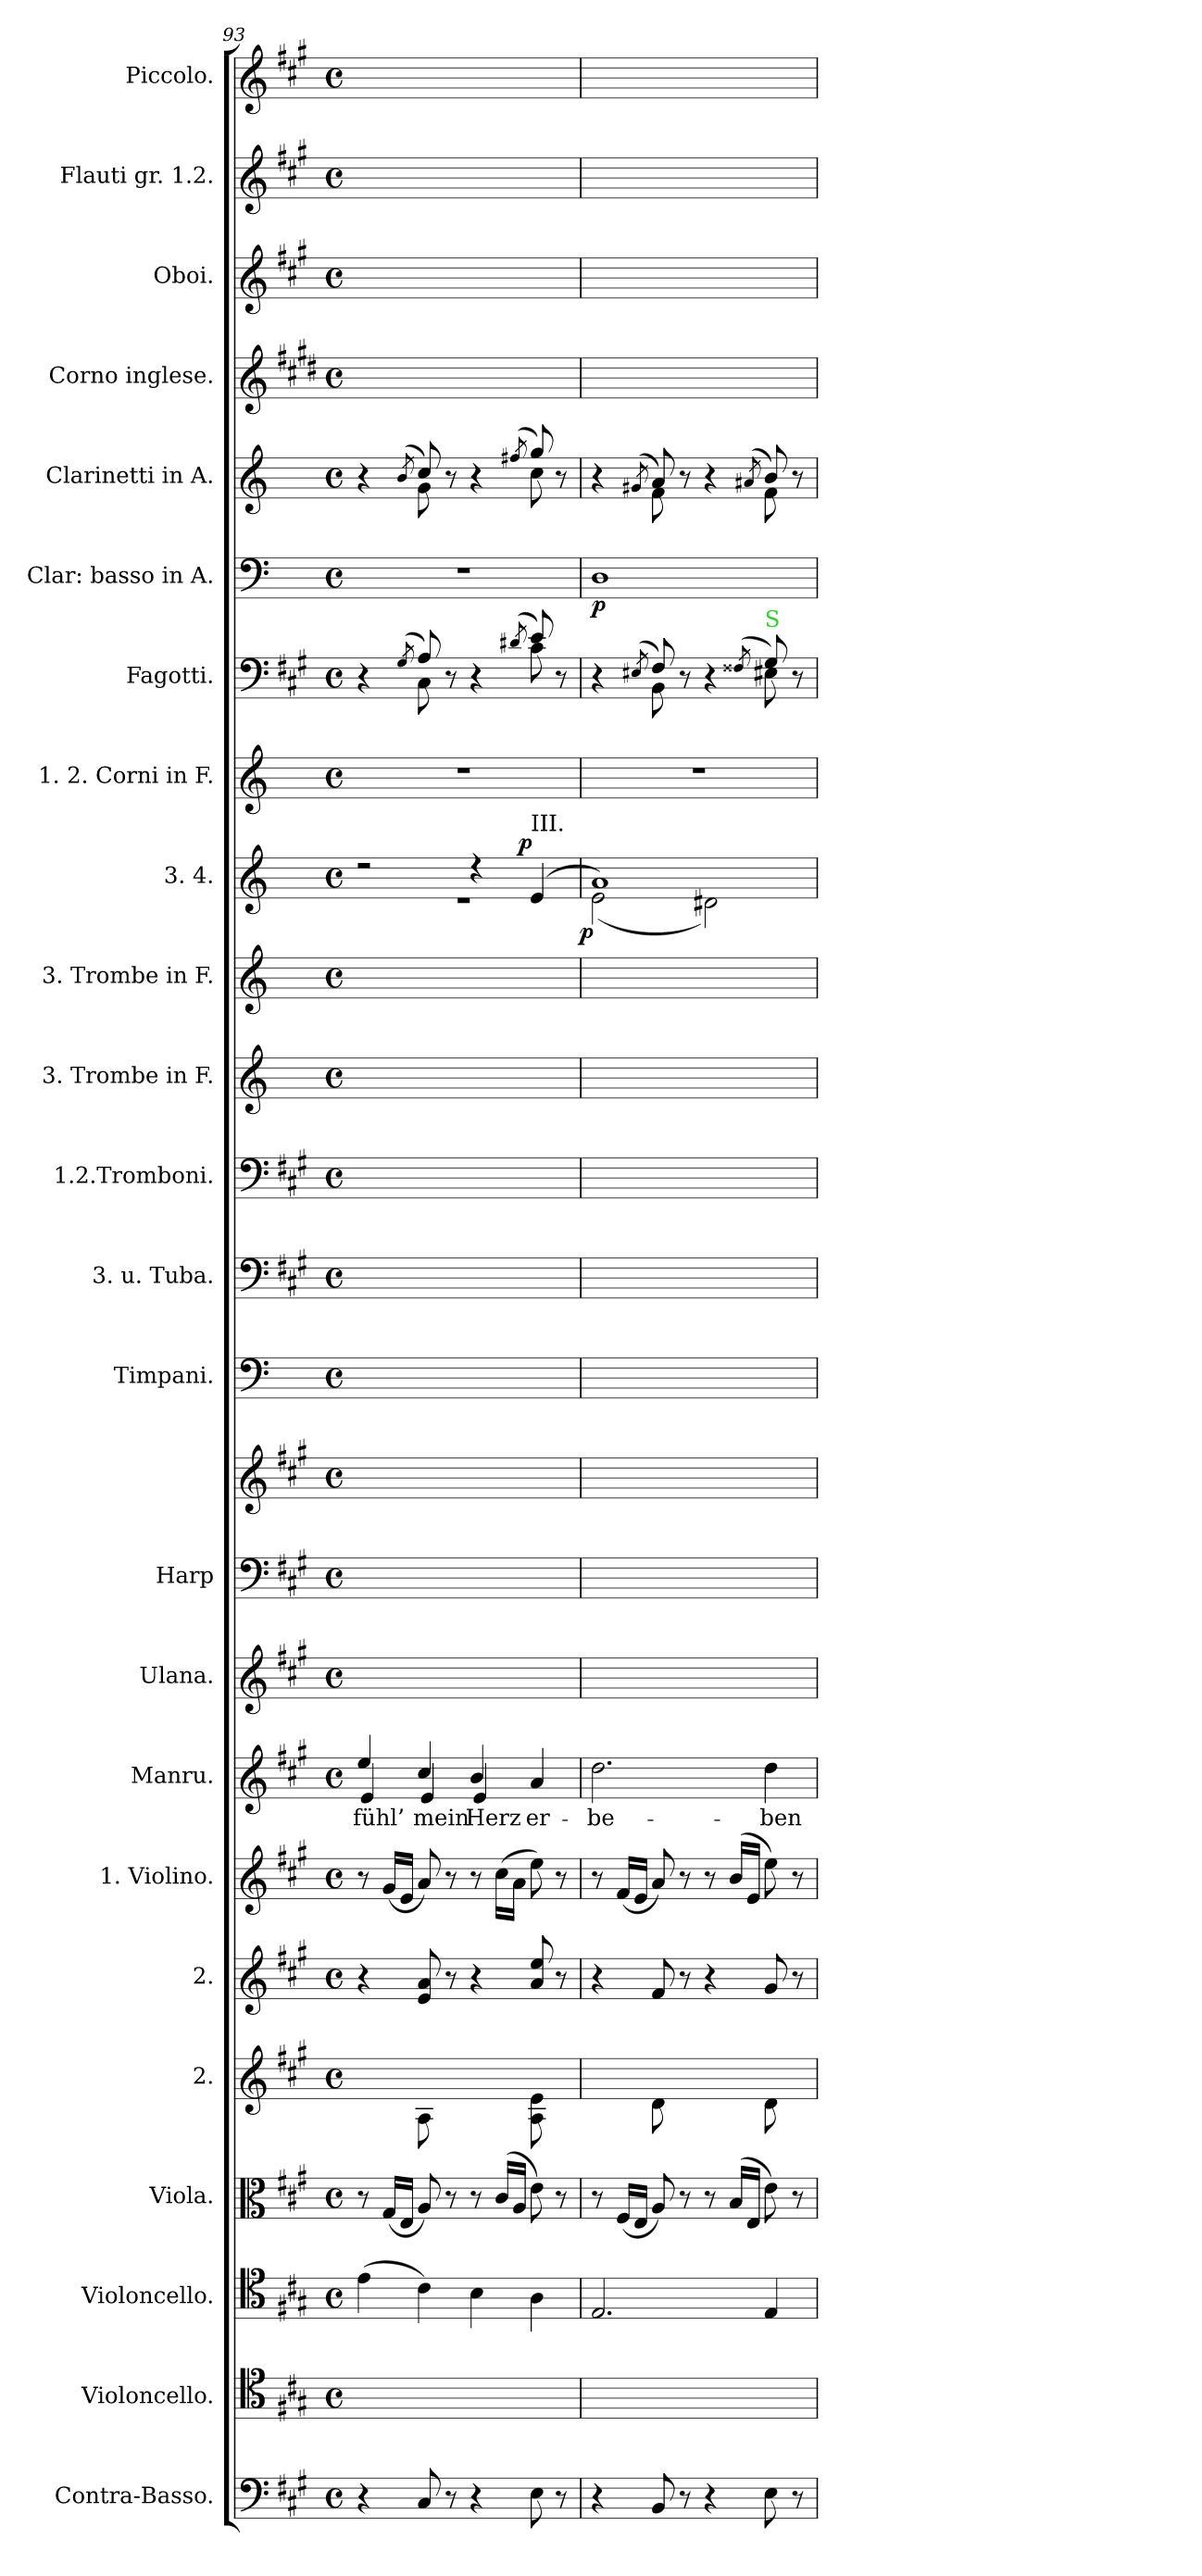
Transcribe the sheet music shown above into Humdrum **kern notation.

**kern	**kern	**kern	**kern	**kern	**kern	**kern	**kern	**text	**kern	**kern	**kern	**kern	**kern	**kern	**kern	**kern	**kern	**dynam	**kern	**kern	**kern	**dynam	**kern	**kern	**kern	**kern	**kern
*part24	*part23	*part22	*part21	*part20	*part19	*part18	*part17	*part17	*part16	*part15	*part15	*part14	*part13	*part12	*part11	*part10	*part9	*part9	*part8	*part7	*part6	*part6	*part5	*part4	*part3	*part2	*part1
*staff25	*staff24	*staff23	*staff22	*staff21	*staff20	*staff19	*staff18	*staff18	*staff17	*staff16	*staff15	*staff14	*staff13	*staff12	*staff11	*staff10	*staff9	*staff9	*staff8	*staff7	*staff6	*staff6	*staff5	*staff4	*staff3	*staff2	*staff1
*I"Contra-Basso.	*I"Violoncello.	*I"Violoncello.	*I"Viola.	*I"2.	*I"2.	*I"1. Violino.	*I"Manru.	*	*I"Ulana.	*I"Harp	*	*I"Timpani.	*I"3. u. Tuba.	*I"1.2.Tromboni.	*I"3. Trombe in F.	*I"3. Trombe in F.	*I"3. 4.	*	*I"1. 2. Corni in F.	*I"Fagotti.	*I"Clar: basso in A.	*	*I"Clarinetti in A.	*I"Corno inglese.	*I"Oboi.	*I"Flauti gr. 1.2.	*I"Piccolo.
*I'C.-B.	*	*	*I'Vl.	*	*	*I'1. Viol.	*	*	*	*	*	*I'Timp.	*I'3. u. Tub.	*I'1.2. Tromb.	*	*I'Trombe.	*	*	*I'1. 2. Corni.	*I'Fag.	*I'basso.	*	*I'1.2. Clar. A.	*I'Cor.ingl.	*I'Ob.	*I'Fl.	*
*clefF4	*clefC4	*clefC4	*clefC3	*clefG2	*clefG2	*clefG2	*clefG2	*	*clefG2	*clefF4	*clefG2	*clefF4	*clefF4	*clefF4	*clefG2	*clefG2	*clefG2	*	*clefG2	*clefF4	*clefF4	*	*clefG2	*clefG2	*clefG2	*clefG2	*clefG2
*	*	*	*	*	*	*	*ITrd8c12	*	*	*	*	*	*	*	*ITrd-3c-5	*ITrd-3c-5	*ITrd4c7	*	*ITrd4c7	*	*ITrd2c3	*	*ITrd2c3	*ITrd4c7	*	*	*
*k[f#c#g#]	*k[f#c#g#]	*k[f#c#g#]	*k[f#c#g#]	*k[f#c#g#]	*k[f#c#g#]	*k[f#c#g#]	*k[f#c#g#]	*	*k[f#c#g#]	*k[f#c#g#]	*k[f#c#g#]	*k[]	*k[f#c#g#]	*k[f#c#g#]	*k[b-]	*k[b-]	*k[b-]	*	*k[b-]	*k[f#c#g#]	*k[f#c#g#]	*	*k[f#c#g#]	*k[f#c#g#]	*k[f#c#g#]	*k[f#c#g#]	*k[f#c#g#]
*M4/4	*M4/4	*M4/4	*M4/4	*M4/4	*M4/4	*M4/4	*M4/4	*	*M4/4	*M4/4	*M4/4	*M4/4	*M4/4	*M4/4	*M4/4	*M4/4	*M4/4	*	*M4/4	*M4/4	*M4/4	*	*M4/4	*M4/4	*M4/4	*M4/4	*M4/4
*met(c)	*met(c)	*met(c)	*met(c)	*met(c)	*met(c)	*met(c)	*met(c)	*	*met(c)	*met(c)	*met(c)	*met(c)	*met(c)	*met(c)	*met(c)	*met(c)	*met(c)	*	*met(c)	*met(c)	*met(c)	*	*met(c)	*met(c)	*met(c)	*met(c)	*met(c)
=93	=93	=93	=93	=93	=93	=93	=93	=93	=93	=93	=93	=93	=93	=93	=93	=93	=93	=93	=93	=93	=93	=93	=93	=93	=93	=93	=93
*	*	*	*	*	*	*	*^	*	*	*	*	*	*	*	*	*	*^	*	*	*^	*	*	*^	*	*	*	*
4r	(4e\yy	(4e\	8r	4ryy	4r	8r	4e!/	4E/	fühl’	1ryy	1ryy	1ryy	1ryy	1ryy	1ryy	1ryy	1ryy	2r	1re	.	1r	4r	4ryy	1r	.	4r	4ryy	1ryy	1ryy	1ryy	1ryy
.	.	.	(16G#/LL	.	.	(16g#/LL	.	.	.	.	.	.	.	.	.	.	.	.	.	.	.	.	.	.	.	.	.	.	.	.	.
.	.	.	16E/JJ	.	.	16e/JJ	.	.	.	.	.	.	.	.	.	.	.	.	.	.	.	.	.	.	.	.	.	.	.	.	.
.	.	.	.	.	.	.	.	.	.	.	.	.	.	.	.	.	.	.	.	.	.	(8qG#/	.	.	.	(8qg#/	.	.	.	.	.
8C#/	4c#\yy)	4c#\)	8A/)	8A\	8e/ 8a/	8a/)	4c#!/	4E/	mein	.	.	.	.	.	.	.	.	.	.	.	.	8A/)	8C#\	.	.	8a/)	8e\	.	.	.	.
8r	.	.	8r	8ryy	8r	8r	.	.	.	.	.	.	.	.	.	.	.	.	.	.	.	8r	8ryy	.	.	8r	8ryy	.	.	.	.
4r	4B\yy	4B\	8r	4ryy	4r	8r	4B!/	4E/	Herz	.	.	.	.	.	.	.	.	4rdd	.	.	.	4r	4ryy	.	.	4r	4ryy	.	.	.	.
.	.	.	(16c#/LL	.	.	(16cc#\LL	.	.	.	.	.	.	.	.	.	.	.	.	.	.	.	.	.	.	.	.	.	.	.	.	.
.	.	.	16A/JJ	.	.	16a\JJ	.	.	.	.	.	.	.	.	.	.	.	.	.	.	.	.	.	.	.	.	.	.	.	.	.
.	.	.	.	.	.	.	.	.	.	.	.	.	.	.	.	.	.	.	.	.	.	(8qd#X/	.	.	.	(8qdd#X/	.	.	.	.	.
!	!	!	!	!	!	!	!	!	!	!	!	!	!	!	!	!	!	!LO:TX:a:t=III.	!	!	!	!	!	!	!	!	!	!	!	!	!
!	!	!	!	!	!	!	!	!	!	!	!	!	!	!	!	!	!	!	!	!LO:DY:a:rj	!	!	!	!	!	!	!	!	!	!	!
8E\	4A\yy	4A\	8e\)	8A\ 8e\	8a/ 8ee/	8ee\)	4A/	4ryy	er-	.	.	.	.	.	.	.	.	(4A/	.	p	.	8e/)	8c#\	.	.	8ee/)	8a\	.	.	.	.
8r	.	.	8r	8ryy	8r	8r	.	.	.	.	.	.	.	.	.	.	.	.	.	.	.	8r	8ryy	.	.	8r	8ryy	.	.	.	.
*	*	*	*	*	*	*	*v	*v	*	*	*	*	*	*	*	*	*	*	*	*	*	*	*	*	*	*	*	*	*	*	*
=94	=94	=94	=94	=94	=94	=94	=94	=94	=94	=94	=94	=94	=94	=94	=94	=94	=94	=94	=94	=94	=94	=94	=94	=94	=94	=94	=94	=94	=94	=94
!	!	!	!	!	!	!	!	!	!	!	!	!	!	!	!	!	!	!	!LO:DY:b:rj	!	!	!	!	!	!	!	!	!	!	!
4r	2.E/yy	2.E/	8r	4ryy	4r	8r	2.d\	-be-	1ryy	1ryy	1ryy	1ryy	1ryy	1ryy	1ryy	1ryy	1d)	(2A\	p	1r	4r	4ryy	1BB	p	4r	4ryy	1ryy	1ryy	1ryy	1ryy
.	.	.	(16F#/LL	.	.	(16f#/LL	.	.	.	.	.	.	.	.	.	.	.	.	.	.	.	.	.	.	.	.	.	.	.	.
.	.	.	16E/JJ	.	.	16e/JJ	.	.	.	.	.	.	.	.	.	.	.	.	.	.	.	.	.	.	.	.	.	.	.	.
.	.	.	.	.	.	.	.	.	.	.	.	.	.	.	.	.	.	.	.	.	(8qE#X/	.	.	.	(8qe#X/	.	.	.	.	.
8BB/	.	.	8A/)	8d\	8f#/	8a/)	.	.	.	.	.	.	.	.	.	.	.	.	.	.	8F#/)	8BB\	.	.	8f#/)	8d\	.	.	.	.
8r	.	.	8r	8ryy	8r	8r	.	.	.	.	.	.	.	.	.	.	.	.	.	.	8r	8ryy	.	.	8r	8ryy	.	.	.	.
4r	.	.	8r	4ryy	4r	8r	.	.	.	.	.	.	.	.	.	.	.	2G#X\)	.	.	4r	4ryy	.	.	4r	4ryy	.	.	.	.
.	.	.	(16B/LL	.	.	(16b/LL	.	.	.	.	.	.	.	.	.	.	.	.	.	.	.	.	.	.	.	.	.	.	.	.
.	.	.	16E/JJ	.	.	16e/JJ	.	.	.	.	.	.	.	.	.	.	.	.	.	.	.	.	.	.	.	.	.	.	.	.
.	.	.	.	.	.	.	.	.	.	.	.	.	.	.	.	.	.	.	.	.	(8qF##X/	.	.	.	(8qf##X/	.	.	.	.	.
!	!	!	!	!	!	!	!	!	!	!	!	!	!	!	!	!	!	!	!	!	!LO:TX:a:color=limegreen:t=S	!	!	!	!	!	!	!	!	!
8E\	4E/yy	4E/	8e\)	8d\	8g#/	8ee\)	4d\	-ben	.	.	.	.	.	.	.	.	.	.	.	.	8G#/)	8E#X\	.	.	8g#/)	8d\	.	.	.	.
8r	.	.	8r	8ryy	8r	8r	.	.	.	.	.	.	.	.	.	.	.	.	.	.	8r	8ryy	.	.	8r	8ryy	.	.	.	.
*	*	*	*	*	*	*	*	*	*	*	*	*	*	*	*	*	*v	*v	*	*	*v	*v	*	*	*v	*v	*	*	*	*
=	=	=	=	=	=	=	=	=	=	=	=	=	=	=	=	=	=	=	=	=	=	=	=	=	=	=	=
*-	*-	*-	*-	*-	*-	*-	*-	*-	*-	*-	*-	*-	*-	*-	*-	*-	*-	*-	*-	*-	*-	*-	*-	*-	*-	*-	*-
